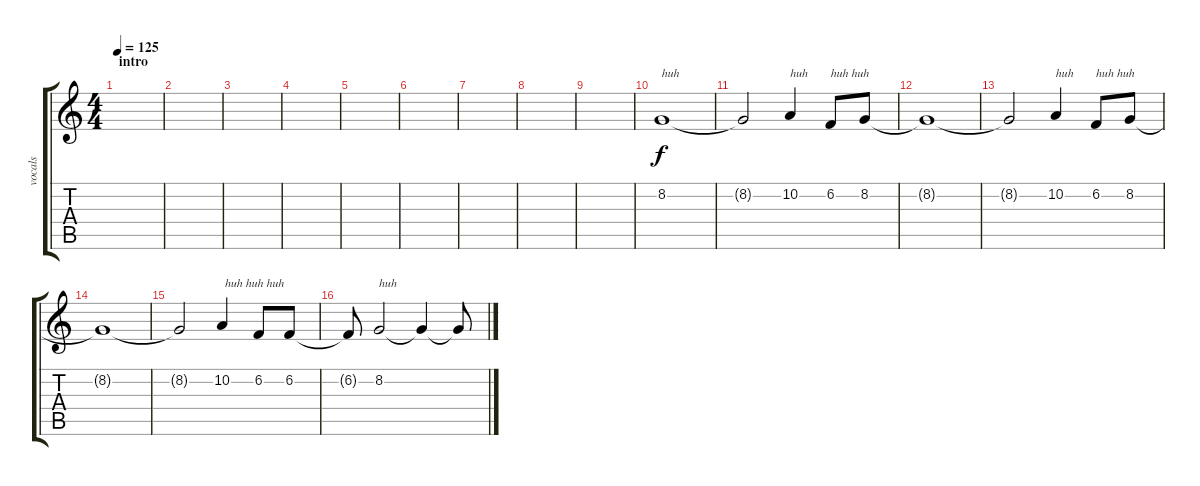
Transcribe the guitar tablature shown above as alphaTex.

\track ("vocals" "vocals") {instrument ocarina}
\staff {score tabs}
\tuning (E4 B3 G3 D3 A2 E2) {hide}
\ts (4 4)
\section ("" "intro")
\tempo 125
\clef g2
\ks c
|
|
|
|
|
|
|
|
|
8.2.1{txt "huh"} |
8.2{t}.2 10.2.4{txt "huh "} 6.2.8{txt "huh huh"} 8.2.8 |
8.2{t}.1 |
8.2{t}.2 10.2.4{txt "huh "} 6.2.8{txt "huh huh"} 8.2.8 |
8.2{t}.1 |
8.2{t}.2 10.2.4{txt " huh huh huh"} 6.2.8 6.2.8 |
6.2{t}.8 8.2.2{txt "huh"} 8.2{t}.4 8.2{t}.8
